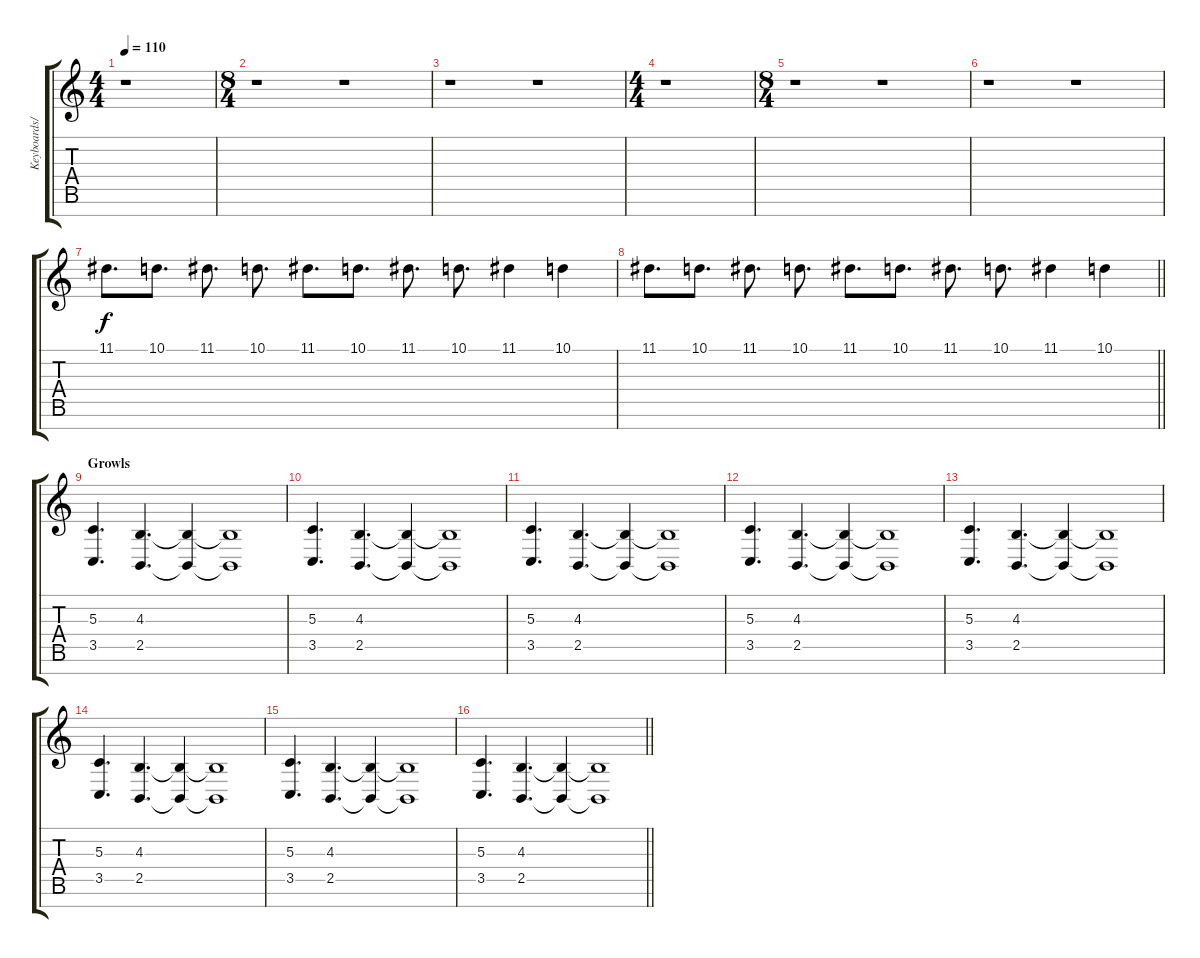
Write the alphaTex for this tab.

\track ("Keyboards/Others" "Keyboards/") {instrument stringensemble1}
\staff {score tabs}
\tuning (E4 B3 G3 D3 A2 E2 B1) {hide}
\ts (4 4)
\tempo 110
\clef g2
\ks c
r.1{dy f} |
\ts (8 4)
r.1 r.1 |
r.1 r.1 |
\ts (4 4)
r.1 |
\ts (8 4)
r.1 r.1 |
r.1 r.1 |
11.1.8{d volume 11 balance 8 instrument stringensemble1} 10.1.8{d} 11.1.8{d} 10.1.8{d} 11.1.8{d} 10.1.8{d} 11.1.8{d} 10.1.8{d} 11.1.4 10.1.4 |
\barLineRight lightlight
11.1.8{d} 10.1.8{d} 11.1.8{d} 10.1.8{d} 11.1.8{d} 10.1.8{d} 11.1.8{d} 10.1.8{d} 11.1.4 10.1.4 |
\section ("" "Growls")
(5.3 3.5).4{d volume 13 balance 8 instrument stringensemble1} (4.3 2.5).4{d} (4.3{t} 2.5{t}).4 (4.3{t} 2.5{t}).1 |
(5.3 3.5).4{d} (4.3 2.5).4{d} (4.3{t} 2.5{t}).4 (4.3{t} 2.5{t}).1 |
(5.3 3.5).4{d} (4.3 2.5).4{d} (4.3{t} 2.5{t}).4 (4.3{t} 2.5{t}).1 |
(5.3 3.5).4{d} (4.3 2.5).4{d} (4.3{t} 2.5{t}).4 (4.3{t} 2.5{t}).1 |
(5.3 3.5).4{d} (4.3 2.5).4{d} (4.3{t} 2.5{t}).4 (4.3{t} 2.5{t}).1 |
(5.3 3.5).4{d} (4.3 2.5).4{d} (4.3{t} 2.5{t}).4 (4.3{t} 2.5{t}).1 |
(5.3 3.5).4{d} (4.3 2.5).4{d} (4.3{t} 2.5{t}).4 (4.3{t} 2.5{t}).1 |
\barLineRight lightlight
(5.3 3.5).4{d} (4.3 2.5).4{d} (4.3{t} 2.5{t}).4 (4.3{t} 2.5{t}).1
